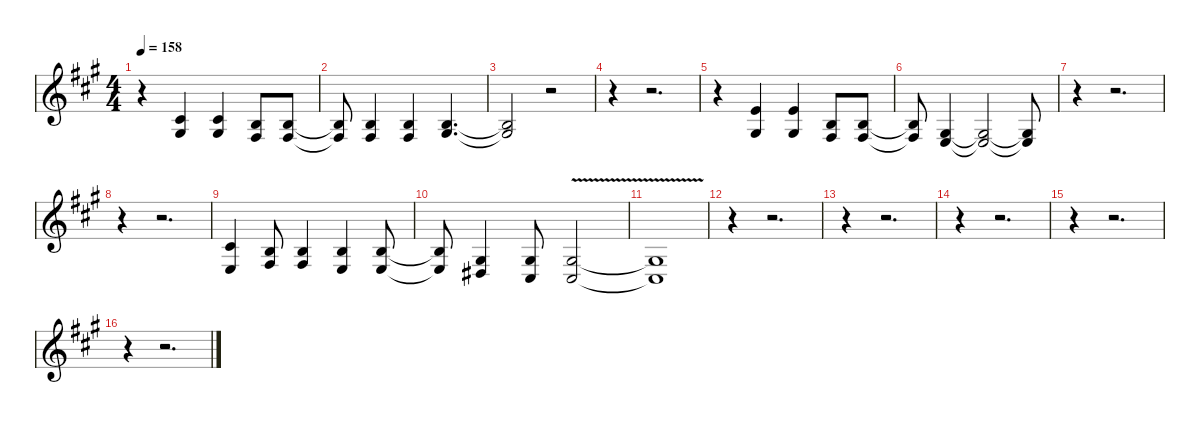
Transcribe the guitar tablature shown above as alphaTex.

\defaultSystemsLayout 4
\hideDynamics
\bracketExtendMode nobrackets
\singleTrackTrackNamePolicy hidden
\multiTrackTrackNamePolicy hidden
\firstSystemTrackNameMode fullname
\firstSystemTrackNameOrientation horizontal
\otherSystemsTrackNameOrientation horizontal
\track ("Vocals" "chr.") {mute instrument choiraahs}
\staff {score}
\tuning (E4 B3 G3 D3 A2 E2)
\ts (4 4)
\tempo 158
\clef g2
\ks f#minor
r.4{dy mf} (6.3{acc #} 6.4{acc #}).4 (6.3{acc #} 6.4{acc #}).4 (4.3{acc forcenatural} 4.4{acc #}).8 (4.3{acc forcenatural} 4.4{acc #}).8 |
(4.3{t acc forcenatural} 4.4{t acc #}).8{dy f} (4.3{acc forcenatural} 4.4{acc #}).4{dy mf} (4.3{acc forcenatural} 4.4{acc #}).4 (4.3{acc forcenatural} 6.4{acc #}).4{d} |
(4.3{t acc forcenatural} 6.4{t acc #}).2{dy f} r.2 |
r.4 r.2{d} |
r.4 (9.3{acc forcenatural} 6.4{acc #}).4{dy mf} (9.3{acc forcenatural} 6.4{acc #}).4 (4.3{acc forcenatural} 4.4{acc #}).8 (4.3{acc forcenatural} 4.4{acc #}).8 |
(4.3{t acc forcenatural} 4.4{t acc #}).8{dy f} (1.3{acc #} 2.4{acc forcenatural}).4{dy mf} (1.3{t acc #} 2.4{t acc forcenatural}).2{dy f} (1.3{t acc #} 2.4{t acc forcenatural}).8 |
r.4 r.2{d} |
r.4 r.2{d} |
(6.3{acc #} 2.4{acc forcenatural}).4{dy mf} (4.3{acc forcenatural} 4.4{acc #}).8 (4.3{acc forcenatural} 4.4{acc #}).4 (4.3{acc forcenatural} 2.4{acc forcenatural}).4 (4.3{acc forcenatural} 2.4{acc forcenatural}).8 |
(4.3{t acc forcenatural} 2.4{t acc forcenatural}).8{dy f} (1.3{acc #} 6.5{acc #}).4{dy mf} (1.3{acc #} 4.5{acc #}).8 (1.3{acc #} 4.5{v acc #}).2 |
(1.3{t acc #} 4.5{v t acc #}).1{dy f} |
r.4 r.2{d} |
r.4 r.2{d} |
r.4 r.2{d} |
r.4 r.2{d} |
r.4 r.2{d}
